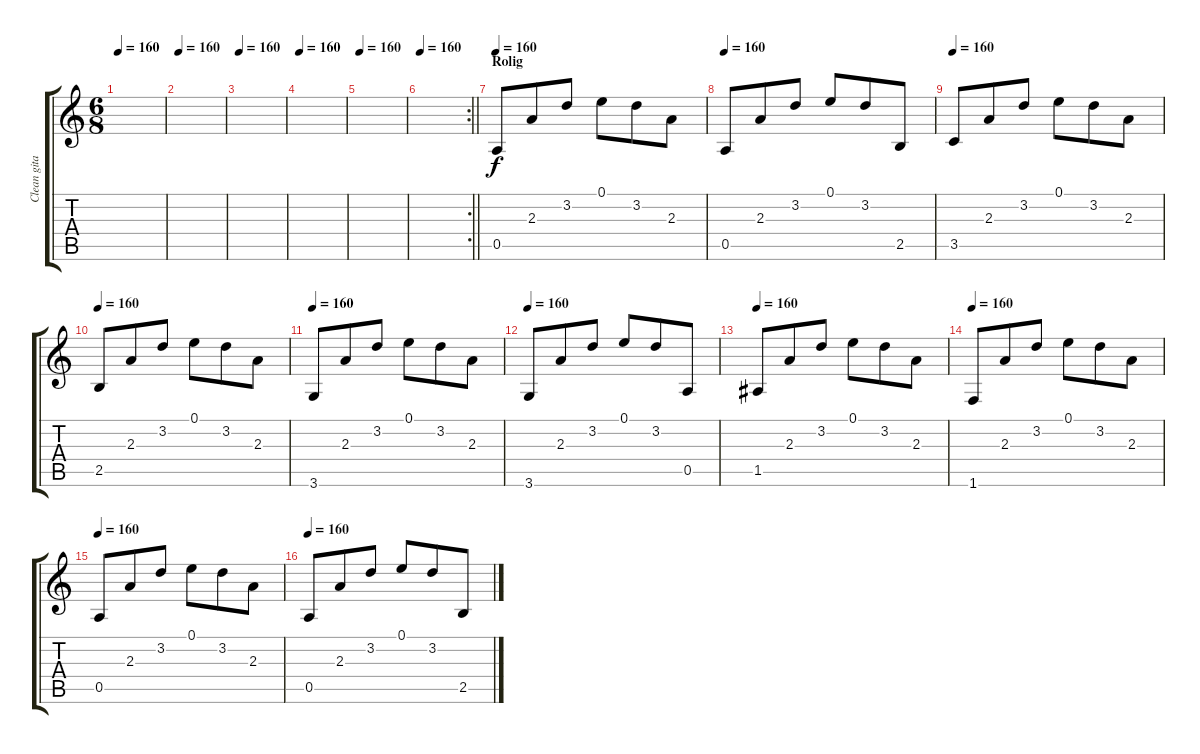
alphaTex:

\track ("Clean gitar" "Clean gita") {instrument acousticguitarsteel}
\staff {score tabs}
\tuning (E4 B3 G3 D3 A2 E2) {hide}
\ts (6 8)
\tempo 160
\clef g2
\ks c
|
\tempo 160
|
\tempo 160
|
\tempo 160
|
\tempo 160
|
\rc 2
\tempo 160
\barLineRight lightlight
|
\section ("" "Rolig")
\tempo 160
0.5.8 2.3.8 3.2.8 0.1.8 3.2.8 2.3.8 |
\tempo 160
0.5.8 2.3.8 3.2.8 0.1.8 3.2.8 2.5.8 |
\tempo 160
3.5.8 2.3.8 3.2.8 0.1.8 3.2.8 2.3.8 |
\tempo 160
2.5.8 2.3.8 3.2.8 0.1.8 3.2.8 2.3.8 |
\tempo 160
3.6.8 2.3.8 3.2.8 0.1.8 3.2.8 2.3.8 |
\tempo 160
3.6.8 2.3.8 3.2.8 0.1.8 3.2.8 0.5.8 |
\tempo 160
1.5.8 2.3.8 3.2.8 0.1.8 3.2.8 2.3.8 |
\tempo 160
1.6.8 2.3.8 3.2.8 0.1.8 3.2.8 2.3.8 |
\tempo 160
0.5.8 2.3.8 3.2.8 0.1.8 3.2.8 2.3.8 |
\tempo 160
0.5.8 2.3.8 3.2.8 0.1.8 3.2.8 2.5.8
